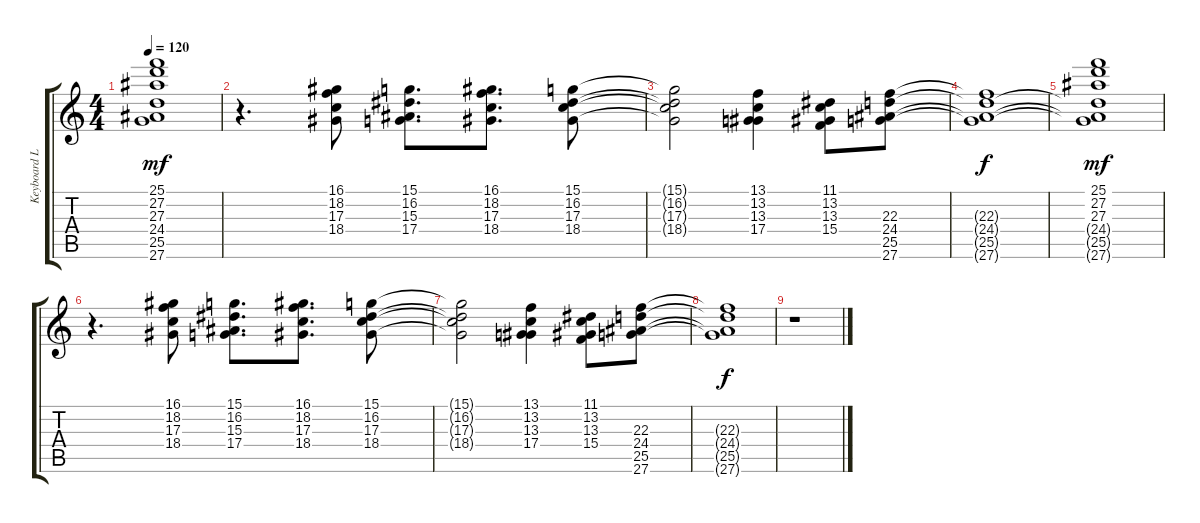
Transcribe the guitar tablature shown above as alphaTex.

\track ("Keyboard Lead" "Keyboard L") {instrument lead2sawtooth}
\staff {score tabs}
\tuning (E4 B3 G3 D3 A2 E2) {hide}
\ts (4 4)
\tempo 120
\clef g2
\ks c
(25.1 27.2 27.3 24.4{t} 25.5{t} 27.6{t}).1{dy mf} |
r.4{d} (16.1 18.2 17.3 18.4).8 (15.1 16.2 15.3 17.4).8{d} (16.1 18.2 17.3 18.4).8{d} (15.1 16.2 17.3 18.4).8 |
(15.1{t} 16.2{t} 17.3{t} 18.4{t}).2 (13.1 13.2 13.3 17.4).4 (11.1 13.2 13.3 15.4).8 (22.3 24.4 25.5 27.6).8 |
(22.3{t} 24.4{t} 25.5{t} 27.6{t}).1{dy f} |
(25.1 27.2 27.3 24.4{t} 25.5{t} 27.6{t}).1{dy mf} |
r.4{d} (16.1 18.2 17.3 18.4).8 (15.1 16.2 15.3 17.4).8{d} (16.1 18.2 17.3 18.4).8{d} (15.1 16.2 17.3 18.4).8 |
(15.1{t} 16.2{t} 17.3{t} 18.4{t}).2 (13.1 13.2 13.3 17.4).4 (11.1 13.2 13.3 15.4).8 (22.3 24.4 25.5 27.6).8 |
(22.3{t} 24.4{t} 25.5{t} 27.6{t}).1{dy f} |
r.1
